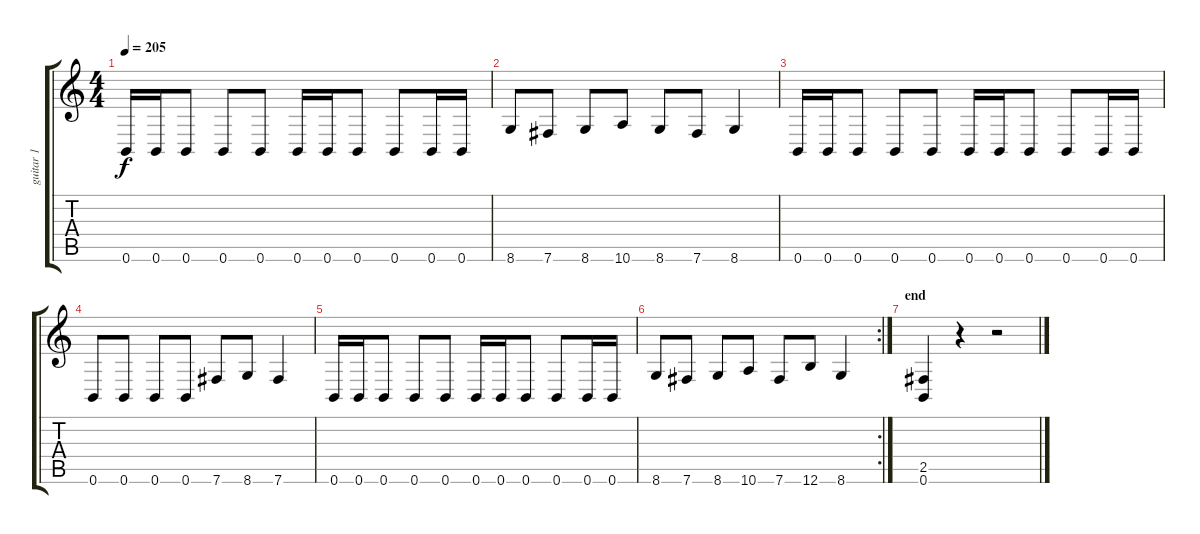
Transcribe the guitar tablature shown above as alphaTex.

\track ("guitar 1" "guitar 1") {instrument distortionguitar}
\staff {score tabs}
\tuning (B3 Gb3 D3 A2 E2 B1) {hide}
\ts (4 4)
\tempo 205
\clef g2
\ks c
0.6.16{dy f} 0.6.16 0.6.8 0.6.8 0.6.8 0.6.16 0.6.16 0.6.8 0.6.8 0.6.16 0.6.16 |
8.6.8 7.6.8 8.6.8 10.6.8 8.6.8 7.6.8 8.6.4 |
0.6.16 0.6.16 0.6.8 0.6.8 0.6.8 0.6.16 0.6.16 0.6.8 0.6.8 0.6.16 0.6.16 |
0.6.8 0.6.8 0.6.8 0.6.8 7.6.8 8.6.8 7.6.4 |
0.6.16 0.6.16 0.6.8 0.6.8 0.6.8 0.6.16 0.6.16 0.6.8 0.6.8 0.6.16 0.6.16 |
\rc 2
8.6.8 7.6.8 8.6.8 10.6.8 7.6.8 12.6.8 8.6.4 |
\section ("" "end")
(2.5 0.6).4 r.4 r.2
